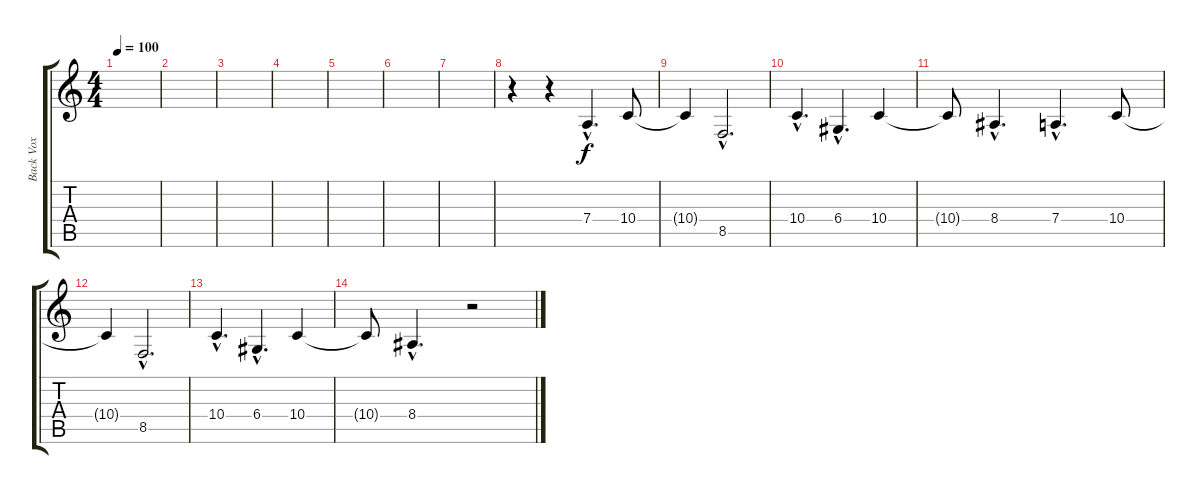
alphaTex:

\track ("Back Vox" "Back Vox") {instrument choiraahs}
\staff {score tabs}
\tuning (E4 B3 G3 D3 A2 E2) {hide}
\ts (4 4)
\tempo 100
\clef g2
\ks c
|
|
|
|
|
|
|
r.4 r.4 7.4{hac}.4{d} 10.4.8 |
10.4{t}.4 8.5{hac}.2{d} |
10.4{hac}.4{d} 6.4{hac}.4{d} 10.4.4 |
10.4{t}.8 8.4{hac}.4{d} 7.4{hac}.4{d} 10.4.8 |
10.4{t}.4 8.5{hac}.2{d} |
10.4{hac}.4{d} 6.4{hac}.4{d} 10.4.4 |
10.4{t}.8 8.4{hac}.4{d} r.2
